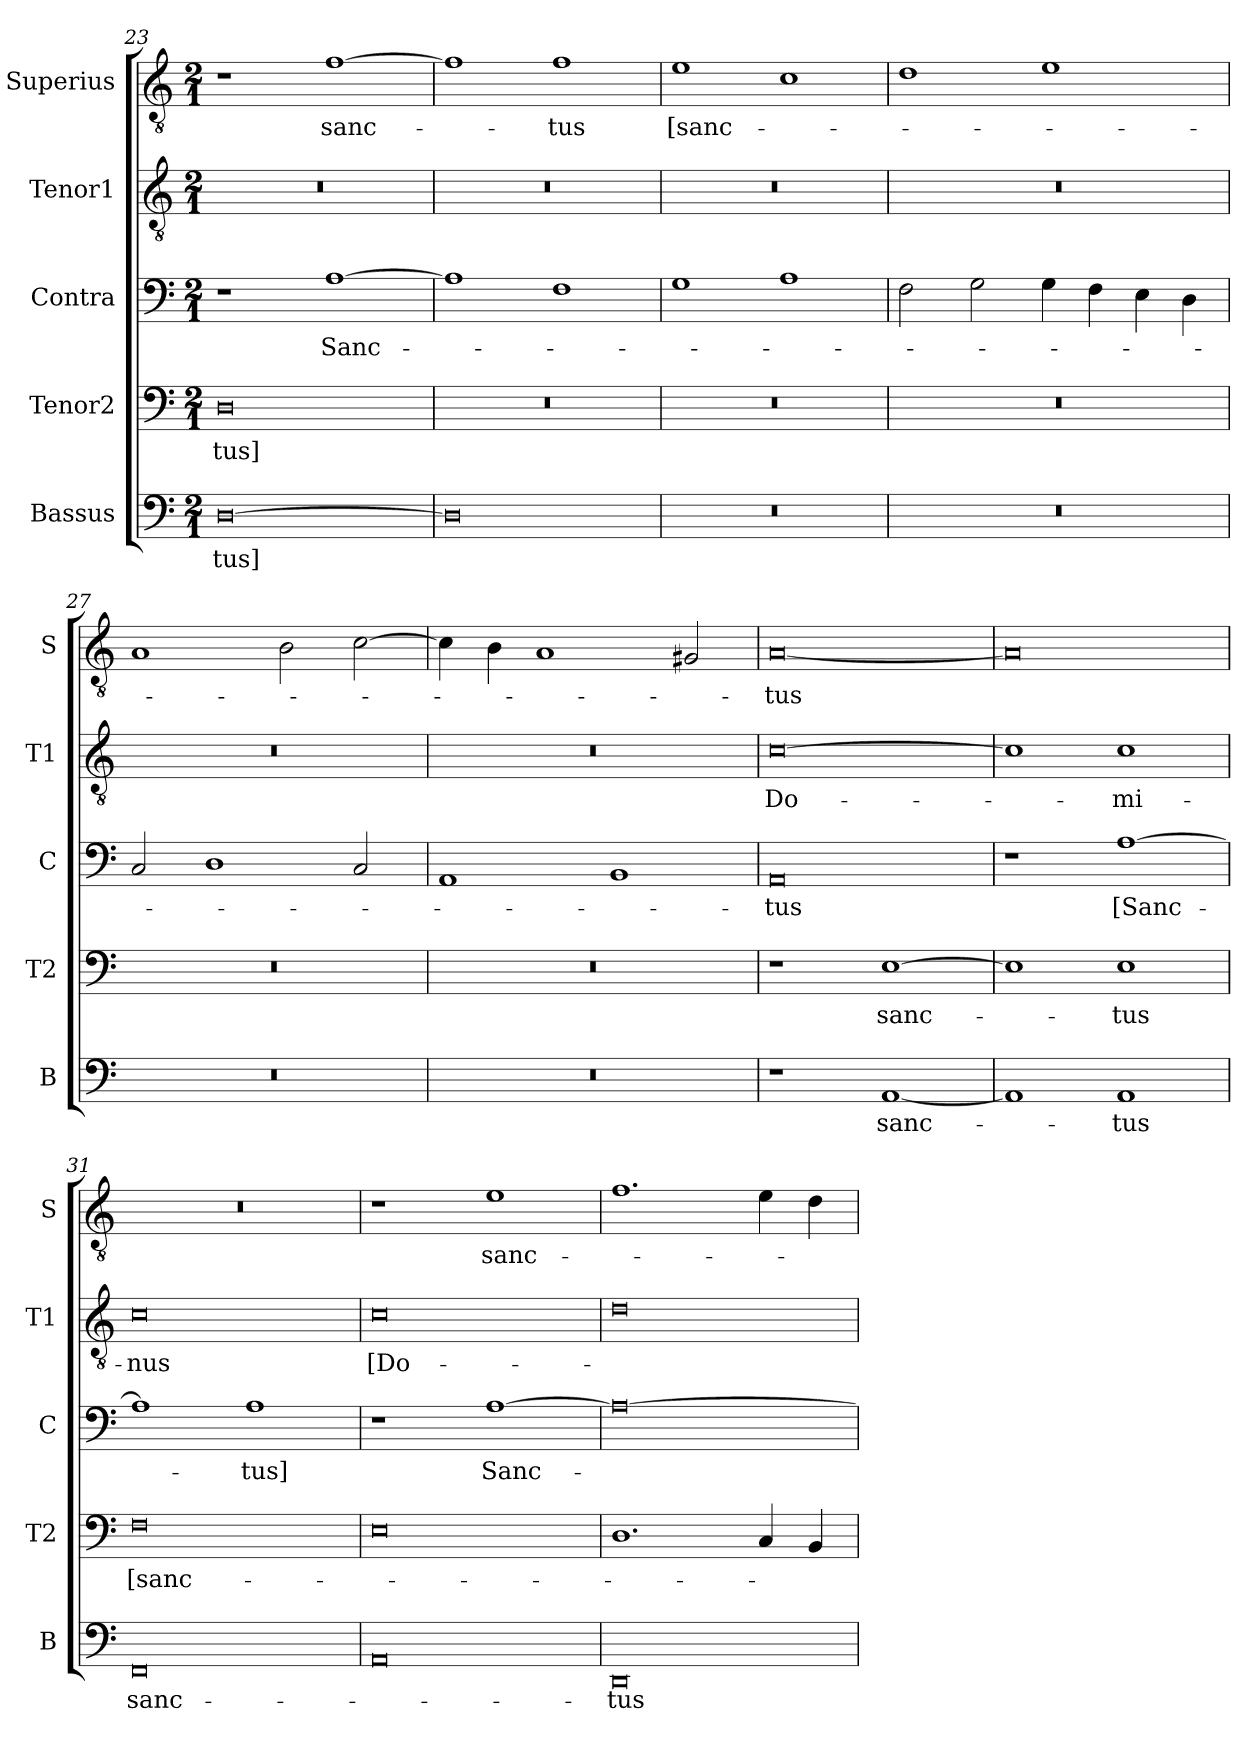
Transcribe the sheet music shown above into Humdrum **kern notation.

**kern	**text	**kern	**text	**kern	**text	**kern	**text	**kern	**text
*part5	*part5	*part4	*part4	*part3	*part3	*part2	*part2	*part1	*part1
*staff5	*staff5	*staff4	*staff4	*staff3	*staff3	*staff2	*staff2	*staff1	*staff1
*I"Bassus	*	*I"Tenor2	*	*I"Contra	*	*I"Tenor1	*	*I"Superius	*
*I'B	*	*I'T2	*	*I'C	*	*I'T1	*	*I'S	*
*clefF4	*	*clefF4	*	*clefF4	*	*clefGv2	*	*clefGv2	*
*k[]	*	*k[]	*	*k[]	*	*k[]	*	*k[]	*
*M2/1	*	*M2/1	*	*M2/1	*	*M2/1	*	*M2/1	*
=23	=23	=23	=23	=23	=23	=23	=23	=23	=23
[0D	-tus]	0D	-tus]	1r	.	0r	.	1r	.
.	.	.	.	[1A	Sanc-	.	.	[1f	sanc-
=24	=24	=24	=24	=24	=24	=24	=24	=24	=24
0D]	.	0r	.	1A]	.	0r	.	1f]	.
.	.	.	.	1F	.	.	.	1f	-tus
=25	=25	=25	=25	=25	=25	=25	=25	=25	=25
0r	.	0r	.	1G	.	0r	.	1e	[sanc-
.	.	.	.	1A	.	.	.	1c	.
=26	=26	=26	=26	=26	=26	=26	=26	=26	=26
0r	.	0r	.	2F\	.	0r	.	1d	.
.	.	.	.	2G\	.	.	.	.	.
.	.	.	.	4G\	.	.	.	1e	.
.	.	.	.	4F\	.	.	.	.	.
.	.	.	.	4E\	.	.	.	.	.
.	.	.	.	4D\	.	.	.	.	.
=27	=27	=27	=27	=27	=27	=27	=27	=27	=27
0r	.	0r	.	2C/	.	0r	.	1A	.
.	.	.	.	1D	.	.	.	.	.
.	.	.	.	.	.	.	.	2B\	.
.	.	.	.	2C/	.	.	.	[2c\	.
=28	=28	=28	=28	=28	=28	=28	=28	=28	=28
0r	.	0r	.	1AA	.	0r	.	4c\]	.
.	.	.	.	.	.	.	.	4B\	.
.	.	.	.	.	.	.	.	1A	.
.	.	.	.	1BB	.	.	.	.	.
.	.	.	.	.	.	.	.	2G#X/	.
=29	=29	=29	=29	=29	=29	=29	=29	=29	=29
1r	.	1r	.	0AA	-tus	[0c	Do-	[0A	-tus
[1AA	sanc-	[1E	sanc-	.	.	.	.	.	.
=30	=30	=30	=30	=30	=30	=30	=30	=30	=30
1AA]	.	1E]	.	1r	.	1c]	.	0A]	.
1AA	-tus	1E	-tus	[1A	[Sanc-	1c	-mi-	.	.
=31	=31	=31	=31	=31	=31	=31	=31	=31	=31
0FF	sanc-	0F	[sanc-	1A]	.	0c	-nus	0r	.
.	.	.	.	1A	-tus]	.	.	.	.
=32	=32	=32	=32	=32	=32	=32	=32	=32	=32
0AA	.	0E	.	1r	.	0c	[Do-	1r	.
.	.	.	.	[1A	Sanc-	.	.	1e	sanc-
=33	=33	=33	=33	=33	=33	=33	=33	=33	=33
0DD	-tus	1.D	.	0A_	.	0d	.	1.f	.
.	.	4C/	.	.	.	.	.	4e\	.
.	.	4BB/	.	.	.	.	.	4d\	.
=	=	=	=	=	=	=	=	=	=
*-	*-	*-	*-	*-	*-	*-	*-	*-	*-
